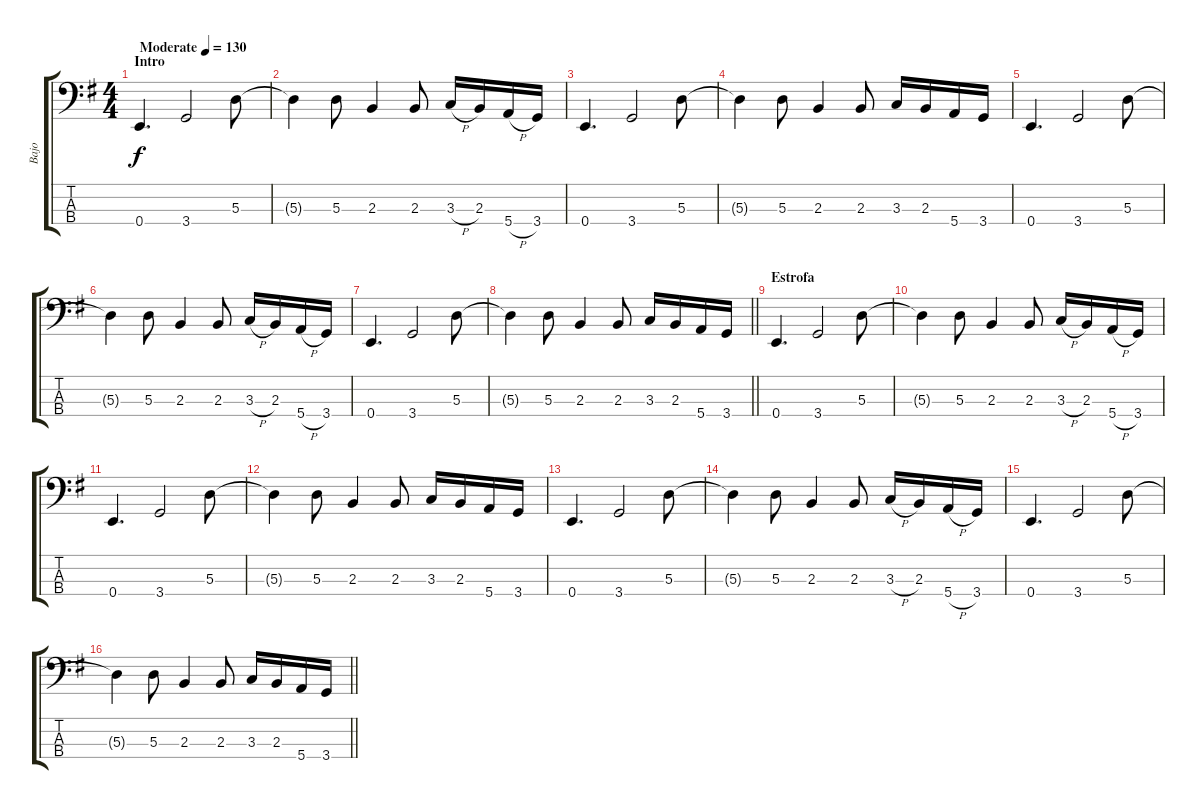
\track ("Bajo" "Bajo") {instrument electricbassfinger}
\staff {score tabs}
\tuning (G2 D2 A1 E1) {hide}
\ts (4 4)
\section ("" "Intro")
\tempo (130 "Moderate")
\clef f4
\ks g
0.4.4{d dy f instrument electricbassfinger} 3.4.2 5.3.8 |
5.3{t}.4 5.3.8 2.3.4 2.3.8 3.3{h}.16 2.3.16 5.4{h}.16 3.4.16 |
0.4.4{d} 3.4.2 5.3.8 |
5.3{t}.4 5.3.8 2.3.4 2.3.8 3.3.16 2.3.16 5.4.16 3.4.16 |
0.4.4{d} 3.4.2 5.3.8 |
5.3{t}.4 5.3.8 2.3.4 2.3.8 3.3{h}.16 2.3.16 5.4{h}.16 3.4.16 |
0.4.4{d} 3.4.2 5.3.8 |
\barLineRight lightlight
5.3{t}.4 5.3.8 2.3.4 2.3.8 3.3.16 2.3.16 5.4.16 3.4.16 |
\section ("" "Estrofa")
0.4.4{d} 3.4.2 5.3.8 |
5.3{t}.4 5.3.8 2.3.4 2.3.8 3.3{h}.16 2.3.16 5.4{h}.16 3.4.16 |
0.4.4{d} 3.4.2 5.3.8 |
5.3{t}.4 5.3.8 2.3.4 2.3.8 3.3.16 2.3.16 5.4.16 3.4.16 |
0.4.4{d} 3.4.2 5.3.8 |
5.3{t}.4 5.3.8 2.3.4 2.3.8 3.3{h}.16 2.3.16 5.4{h}.16 3.4.16 |
0.4.4{d} 3.4.2 5.3.8 |
\barLineRight lightlight
5.3{t}.4 5.3.8 2.3.4 2.3.8 3.3.16 2.3.16 5.4.16 3.4.16
